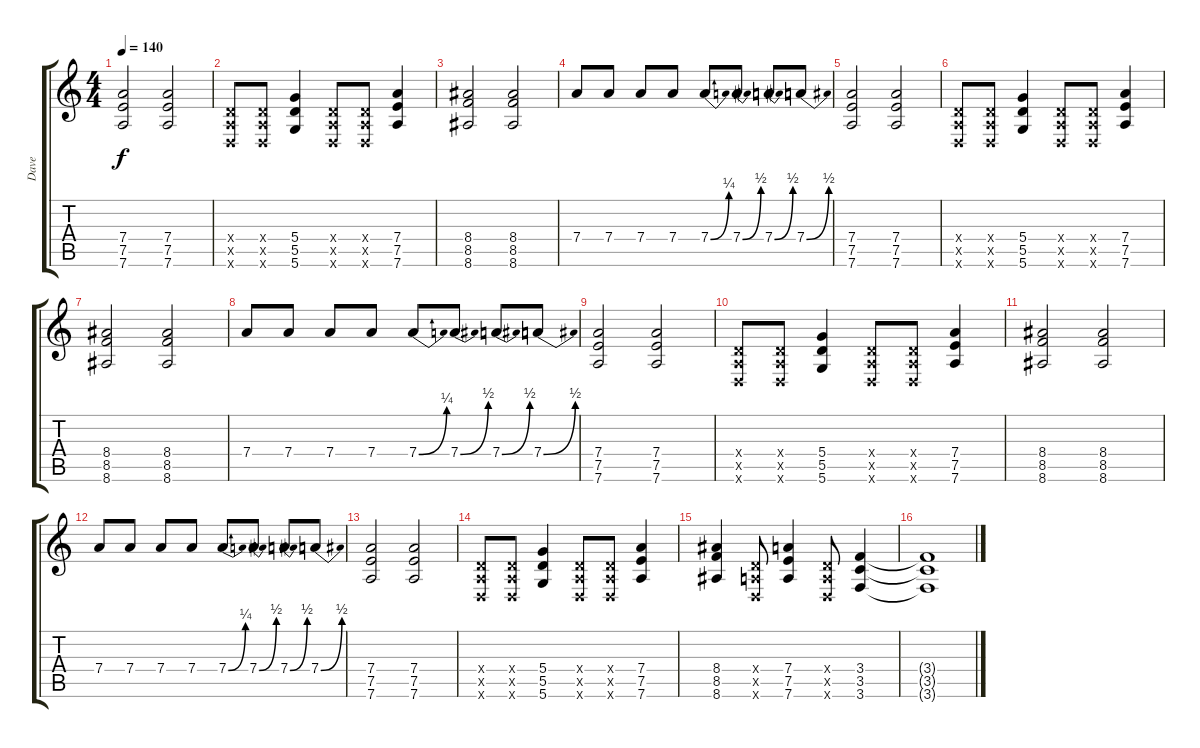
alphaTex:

\track ("Dave" "Dave") {instrument overdrivenguitar}
\staff {score tabs}
\tuning (E4 B3 G3 D3 A2 D2) {hide}
\ts (4 4)
\tempo 140
\clef g2
\ks c
(7.4 7.5 7.6).2{dy f} (7.4 7.5 7.6).2 |
(0.4{x} 0.5{x} 0.6{x}).8 (0.4{x} 0.5{x} 0.6{x}).8 (5.4 5.5 5.6).4 (0.4{x} 0.5{x} 0.6{x}).8 (0.4{x} 0.5{x} 0.6{x}).8 (7.4 7.5 7.6).4 |
(8.4 8.5 8.6).2 (8.4 8.5 8.6).2 |
7.4.8 7.4.8 7.4.8 7.4.8 7.4{be (bend 0 0 60 1)}.8 7.4{be (bend 0 0 60 2)}.8 7.4{be (bend 0 0 60 2)}.8 7.4{be (bend 0 0 60 2)}.8 |
(7.4 7.5 7.6).2 (7.4 7.5 7.6).2 |
(0.4{x} 0.5{x} 0.6{x}).8 (0.4{x} 0.5{x} 0.6{x}).8 (5.4 5.5 5.6).4 (0.4{x} 0.5{x} 0.6{x}).8 (0.4{x} 0.5{x} 0.6{x}).8 (7.4 7.5 7.6).4 |
(8.4 8.5 8.6).2 (8.4 8.5 8.6).2 |
7.4.8 7.4.8 7.4.8 7.4.8 7.4{be (bend 0 0 60 1)}.8 7.4{be (bend 0 0 60 2)}.8 7.4{be (bend 0 0 60 2)}.8 7.4{be (bend 0 0 60 2)}.8 |
(7.4 7.5 7.6).2 (7.4 7.5 7.6).2 |
(0.4{x} 0.5{x} 0.6{x}).8 (0.4{x} 0.5{x} 0.6{x}).8 (5.4 5.5 5.6).4 (0.4{x} 0.5{x} 0.6{x}).8 (0.4{x} 0.5{x} 0.6{x}).8 (7.4 7.5 7.6).4 |
(8.4 8.5 8.6).2 (8.4 8.5 8.6).2 |
7.4.8 7.4.8 7.4.8 7.4.8 7.4{be (bend 0 0 60 1)}.8 7.4{be (bend 0 0 60 2)}.8 7.4{be (bend 0 0 60 2)}.8 7.4{be (bend 0 0 60 2)}.8 |
(7.4 7.5 7.6).2 (7.4 7.5 7.6).2 |
(0.4{x} 0.5{x} 0.6{x}).8 (0.4{x} 0.5{x} 0.6{x}).8 (5.4 5.5 5.6).4 (0.4{x} 0.5{x} 0.6{x}).8 (0.4{x} 0.5{x} 0.6{x}).8 (7.4 7.5 7.6).4 |
(8.4 8.5 8.6).4 (0.4{x} 0.5{x} 0.6{x}).8 (7.4 7.5 7.6).4 (0.4{x} 0.5{x} 0.6{x}).8 (3.4 3.5 3.6).4 |
(3.4{t} 3.5{t} 3.6{t}).1
